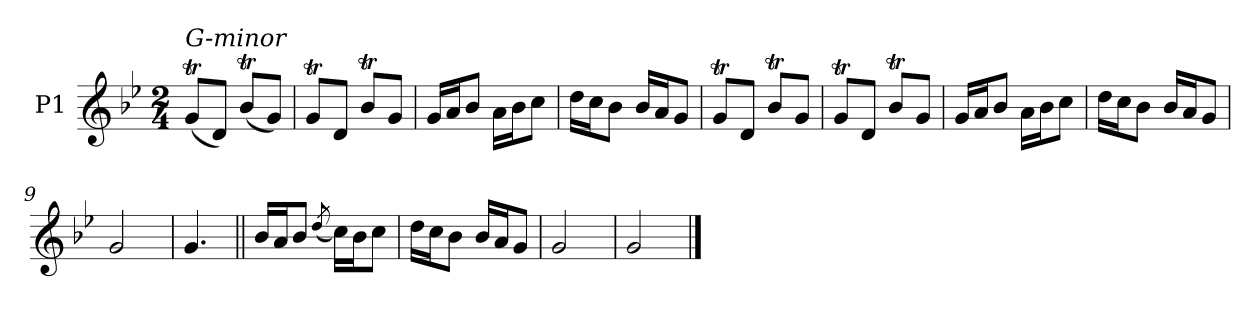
**kern
*part1
*staff1
*I"P1
*clefG2
*k[b-e-]
*g:
*M2/4
=1
!LO:TX:a:i:t=G-minor
(8gTL
8dJ)
(8b-TL
8gJ)
=2
8gTL
8dJ
8b-TL
8gJ
=3
16gLL
16aJ
8b-J
16aLL
16b-J
8ccJ
=4
16ddLL
16ccJ
8b-J
16b-LL
16aJ
8gJ
=5
8gTL
8dJ
8b-TL
8gJ
=6
8gTL
8dJ
8b-TL
8gJ
=7
16gLL
16aJ
8b-J
16aLL
16b-J
8ccJ
=8
16ddLL
16ccJ
8b-J
16b-LL
16aJ
8gJ
=9
2g
=
4.g
=23||
16b-LL
16aJ
8b-J
(8qdd/
16ccLL)
16b-J
8ccJ
=24
16ddLL
16ccJ
8b-J
16b-LL
16aJ
8gJ
=25
2g
=26
2g
==
*-
